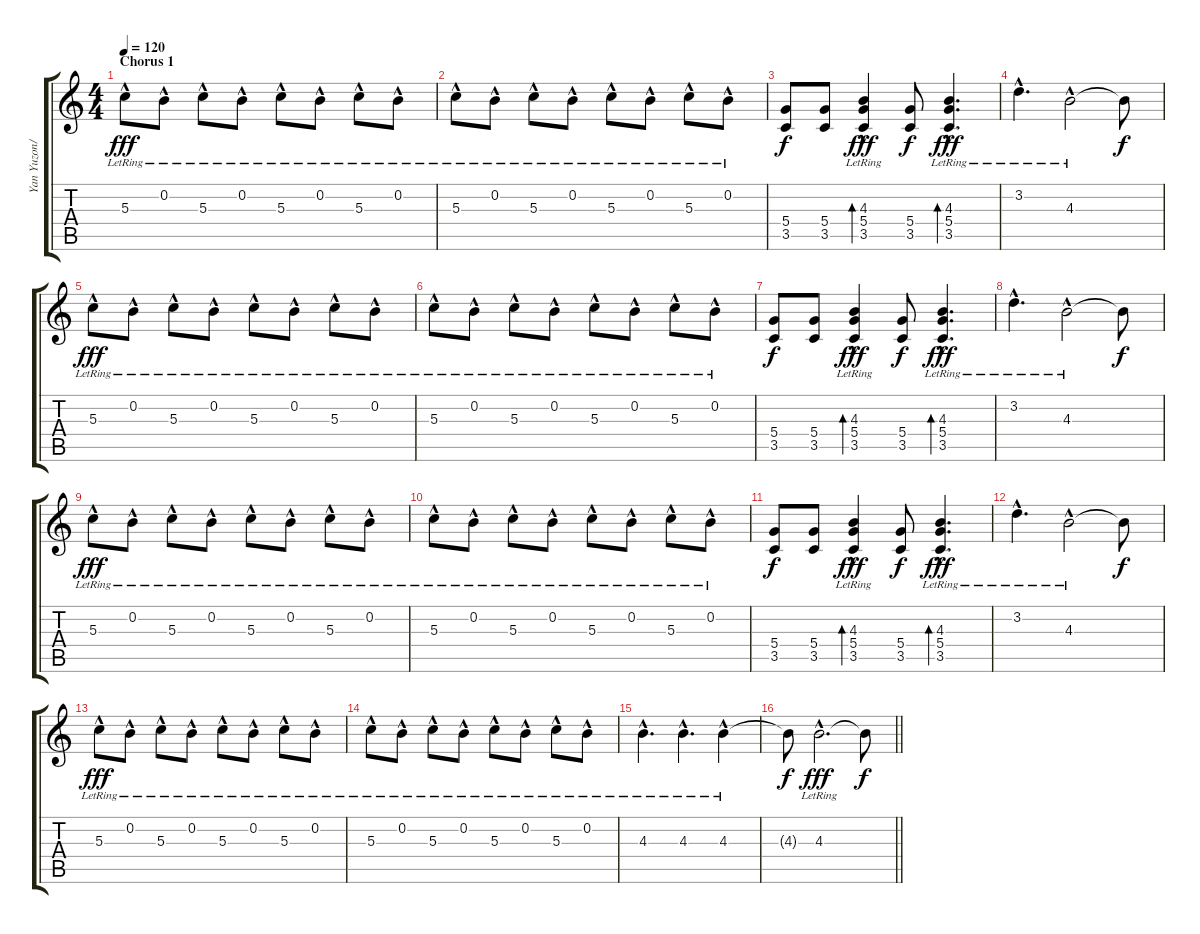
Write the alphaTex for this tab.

\track ("Yan Yuzon/Lead" "Yan Yuzon/") {instrument electricguitarclean}
\staff {score tabs}
\tuning (E4 B3 G3 D3 A2 E2) {hide}
\ts (4 4)
\section ("" "Chorus 1")
\tempo 120
\clef g2
\ks c
5.3{hac lr}.8{dy fff} 0.2{hac lr}.8 5.3{hac lr}.8 0.2{hac lr}.8 5.3{hac lr}.8 0.2{hac lr}.8 5.3{hac lr}.8 0.2{hac lr}.8 |
5.3{hac lr}.8 0.2{hac lr}.8 5.3{hac lr}.8 0.2{hac lr}.8 5.3{hac lr}.8 0.2{hac lr}.8 5.3{hac lr}.8 0.2{hac lr}.8 |
(5.4 3.5).8{dy f} (5.4 3.5).8 (4.3{hac lr} 5.4 3.5).4{bd 120 dy fff} (5.4 3.5).8{dy f} (4.3{hac lr} 5.4 3.5).4{d bd 60 dy fff} |
3.2{hac lr}.4{d} 4.3{hac lr}.2 4.3{t}.8{dy f} |
5.3{hac lr}.8{dy fff} 0.2{hac lr}.8 5.3{hac lr}.8 0.2{hac lr}.8 5.3{hac lr}.8 0.2{hac lr}.8 5.3{hac lr}.8 0.2{hac lr}.8 |
5.3{hac lr}.8 0.2{hac lr}.8 5.3{hac lr}.8 0.2{hac lr}.8 5.3{hac lr}.8 0.2{hac lr}.8 5.3{hac lr}.8 0.2{hac lr}.8 |
(5.4 3.5).8{dy f} (5.4 3.5).8 (4.3{hac lr} 5.4 3.5).4{bd 120 dy fff} (5.4 3.5).8{dy f} (4.3{hac lr} 5.4 3.5).4{d bd 60 dy fff} |
3.2{hac lr}.4{d} 4.3{hac lr}.2 4.3{t}.8{dy f} |
5.3{hac lr}.8{dy fff} 0.2{hac lr}.8 5.3{hac lr}.8 0.2{hac lr}.8 5.3{hac lr}.8 0.2{hac lr}.8 5.3{hac lr}.8 0.2{hac lr}.8 |
5.3{hac lr}.8 0.2{hac lr}.8 5.3{hac lr}.8 0.2{hac lr}.8 5.3{hac lr}.8 0.2{hac lr}.8 5.3{hac lr}.8 0.2{hac lr}.8 |
(5.4 3.5).8{dy f} (5.4 3.5).8 (4.3{hac lr} 5.4 3.5).4{bd 120 dy fff} (5.4 3.5).8{dy f} (4.3{hac lr} 5.4 3.5).4{d bd 60 dy fff} |
3.2{hac lr}.4{d} 4.3{hac lr}.2 4.3{t}.8{dy f} |
5.3{hac lr}.8{dy fff} 0.2{hac lr}.8 5.3{hac lr}.8 0.2{hac lr}.8 5.3{hac lr}.8 0.2{hac lr}.8 5.3{hac lr}.8 0.2{hac lr}.8 |
5.3{hac lr}.8 0.2{hac lr}.8 5.3{hac lr}.8 0.2{hac lr}.8 5.3{hac lr}.8 0.2{hac lr}.8 5.3{hac lr}.8 0.2{hac lr}.8 |
4.3{hac lr}.4{d} 4.3{hac lr}.4{d} 4.3{hac lr}.4 |
\barLineRight lightlight
4.3{t}.8{dy f} 4.3{hac lr}.2{d dy fff} 4.3{t}.8{dy f}
